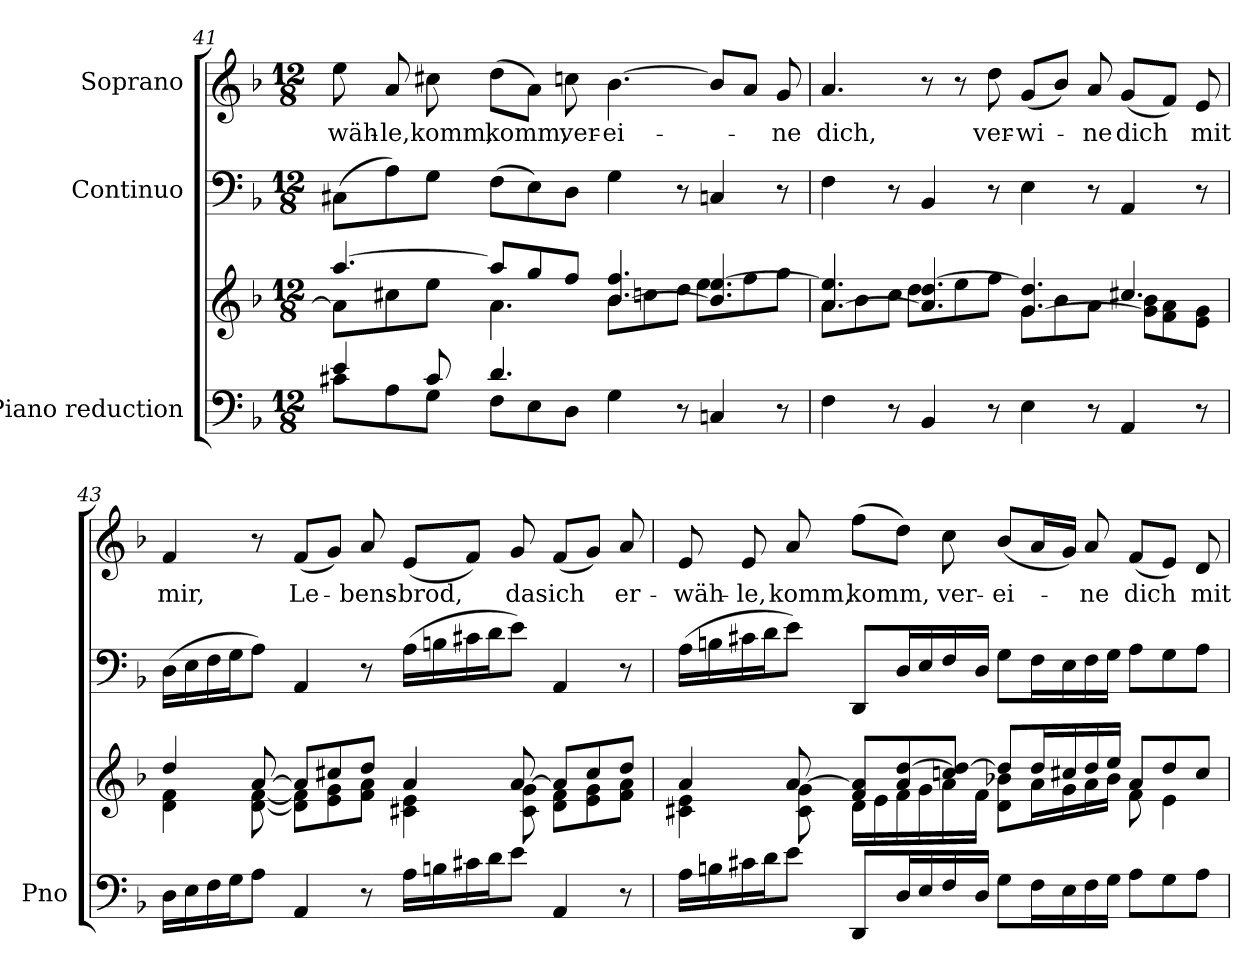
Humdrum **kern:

**kern	**kern	**kern	**kern	**text
*part3	*part3	*part2	*part1	*part1
*staff4	*staff3	*staff2	*staff1	*staff1
*I"Piano reduction	*	*I"Continuo	*I"Soprano	*
*I'Pno	*	*	*	*
!!LO:LB:g=z
*clefF4	*clefG2	*clefF4	*clefG2	*
*k[b-]	*k[b-]	*k[b-]	*k[b-]	*
*M12/8	*M12/8	*M12/8	*M12/8	*
=41	=41	=41	=41	=41
*^	*^	*	*	*
!	!	!	!	!	!	!LO:LY:b
4e/	8c#X\L	[4.aa/	8a\L]	(>8C#X\L	8ee\	-wäh-
!	!	!	!	!	!	!LO:LY:b
.	8A\	.	8cc#X\	8A\)	8a/	-le,
!	!	!	!	!	!	!LO:LY:b
8c#/	8G\J	.	8ee\J	8G\J	8cc#X\	komm,
!	!	!	!	!	!	!LO:LY:b
4.d/	8F\L	8aa/L]	4.a\	(>8F\L	(>8dd\L	komm,
.	8E\	8gg/	.	8E\)	8a\J)	.
!	!	!	!	!	!	!LO:LY:b
.	8D\J	8ff/J	.	8D\J	8ccn\	ver-
!	!	!	!	!	!	!LO:LY:b
4ryy	4G\	[4.b-/ 4.ff/	8b-\L	4G\	[4.b-\	-ei-
.	.	.	8ccn\	.	.	.
8r	8ryy	.	8dd\J	8r	.	.
4Cn/	4ryy	4.b-/] [4.ee/	8ee\L	4Cn/	8b-/L]	.
.	.	.	8ff\	.	8a/J	.
!	!	!	!	!	!	!LO:LY:b
8r	8ryy	.	8gg\J	8r	8g/	-ne
=42	=42	=42	=42	=42	=42	=42
!	!	!	!	!	!	!LO:LY:b
*v	*v	*	*	*	*	*
4F\	[4.a/ 4.ee/]	8a\L	4F\	4.a/	dich,
.	.	8b-\	.	.	.
8r	.	8cc\J	8r	.	.
4BB-/	4.a/] [4.dd/	8dd\L	4BB-/	8r	.
.	.	8ee\	.	8r	.
!	!	!	!	!	!LO:LY:b
8r	.	8ff\J	8r	8dd\	ver-
!	!	!	!	!	!LO:LY:b
4E\	[4.g/ 4.dd/]	8g\L	4E\	(<8g/L	-wi-
.	.	8b-\	.	8b-/J)	.
!	!	!	!	!	!LO:LY:b
8r	.	8a\J	8r	8a/	-ne
!	!	!	!	!	!LO:LY:b
4AA/	4.cc#X/	8g\] 8b-\L	4AA/	(<8g/L	dich
.	.	8f\ 8a\	.	8f/J)	.
!	!	!	!	!	!LO:LY:b
8r	.	8e\ 8g\J	8r	8e/	mit
!!LO:LB:g=z
=43	=43	=43	=43	=43	=43
!	!	!	!	!	!LO:LY:b
16D\LL	4dd/	4d\ 4f\	(>16D\LL	4f/	mir,
16E\	.	.	16E\	.	.
16F\	.	.	16F\	.	.
16G\J	.	.	16G\J	.	.
8A\J	[8a/	[8d\ [8f\	8A\J)	8r	.
!	!	!	!	!	!LO:LY:b
4AA/	8a/L]	8d\] 8f\]L	4AA/	(<8f/L	Le-
.	8cc#X/	8e\ 8g\	.	8g/J)	.
!	!	!	!	!	!LO:LY:b
8r	8dd/J	8f\ 8a\J	8r	8a/	-bens-
!	!	!	!	!	!LO:LY:b
16A\LL	4a/	4c#X\ 4e\	(>16A\LL	(<8e/L	-brod,
16Bn\	.	.	16Bn\	.	.
16c#X\	.	.	16c#X\	8f/J)	.
16d\J	.	.	16d\J	.	.
!	!	!	!	!	!LO:LY:b
8e\J	[8a/	8c#\ 8g\	8e\J)	8g/	das
!	!	!	!	!	!LO:LY:b
4AA/	8a/L]	8d\ 8f\L	4AA/	(<8f/L	ich
.	8cc#/	8e\ 8g\	.	8g/J)	.
!	!	!	!	!	!LO:LY:b
8r	8dd/J	8f\ 8a\J	8r	8a/	er-
=44	=44	=44	=44	=44	=44
!	!	!	!	!	!LO:LY:b
16A\LL	4a/	4c#X\ 4e\	(>16A\LL	8e/	-wäh-
16Bn\	.	.	16Bn\	.	.
!	!	!	!	!	!LO:LY:b
16c#X\	.	.	16c#X\	8e/	-le,
16d\J	.	.	16d\J	.	.
!	!	!	!	!	!LO:LY:b
8e\J	[8a/	8c#\ 8g\	8e\J)	8a/	komm,
!	!	!	!	!	!LO:LY:b
8DD/L	8f/ 8a/]L	16d\LL	8DD/L	(>8ff\L	komm,
.	.	16e\	.	.	.
16D/L	8a/ [8dd/	16f\	16D/L	8dd\J)	.
16E/	.	16g\	16E/	.	.
!	!	!	!	!	!LO:LY:b
16F/	8ccn/ 8dd/_J	16a\	16F/	8cc\	ver-
16D/JJ	.	16f\JJ	16D/JJ	.	.
!	!	!	!	!	!LO:LY:b
8G\L	8dd/L]	8d\ 8b-X\L	8G\L	(<8b-/L	-ei-
16F\L	16dd/L	16a\L	16F\L	16a/L	.
16E\	16cc#X/	16g\	16E\	16g/JJ)	.
!	!	!	!	!	!LO:LY:b
16F\	16dd/	16a\	16F\	8a/	-ne
16G\JJ	16ee/JJ	16b-\JJ	16G\JJ	.	.
!	!	!	!	!	!LO:LY:b
8A\L	8a/L	8f\	8A\L	(<8f/L	dich
8G\	8dd/	4e\	8G\	8e/J)	.
!	!	!	!	!	!LO:LY:b
8A\J	8cc#/J	.	8A\J	8d/	mit
*	*v	*v	*	*	*
=	=	=	=	=
*-	*-	*-	*-	*-
